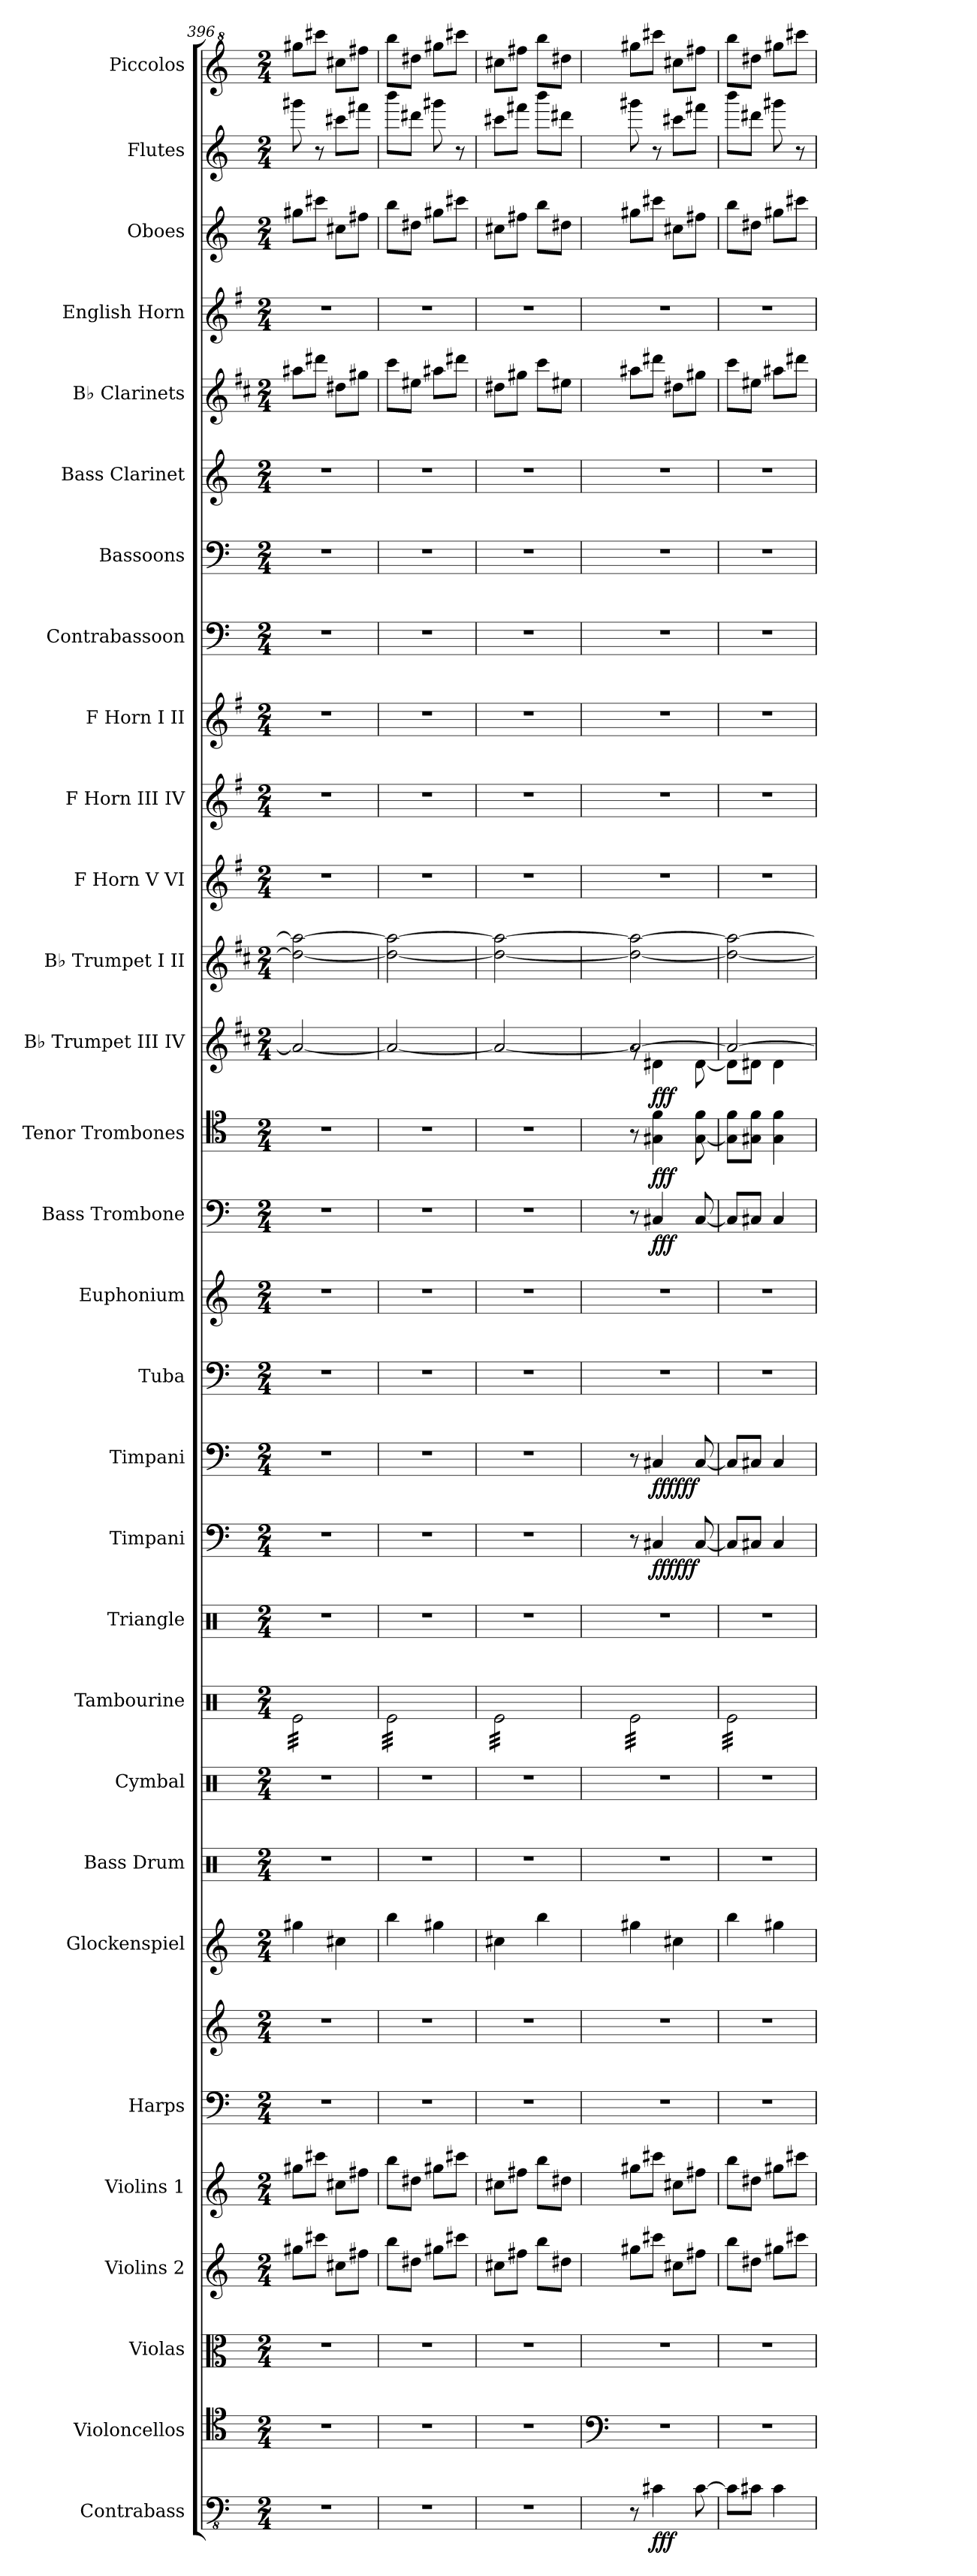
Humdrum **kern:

**kern	**dynam	**kern	**kern	**kern	**kern	**kern	**kern	**kern	**kern	**kern	**kern	**kern	**kern	**dynam	**kern	**dynam	**kern	**kern	**kern	**dynam	**kern	**dynam	**kern	**dynam	**kern	**kern	**kern	**kern	**kern	**kern	**kern	**kern	**kern	**kern	**kern	**kern
*part30	*part30	*part29	*part28	*part27	*part26	*part25	*part25	*part24	*part23	*part22	*part21	*part20	*part19	*part19	*part18	*part18	*part17	*part16	*part15	*part15	*part14	*part14	*part13	*part13	*part12	*part11	*part10	*part9	*part8	*part7	*part6	*part5	*part4	*part3	*part2	*part1
*staff31	*staff31	*staff30	*staff29	*staff28	*staff27	*staff26	*staff25	*staff24	*staff23	*staff22	*staff21	*staff20	*staff19	*staff19	*staff18	*staff18	*staff17	*staff16	*staff15	*staff15	*staff14	*staff14	*staff13	*staff13	*staff12	*staff11	*staff10	*staff9	*staff8	*staff7	*staff6	*staff5	*staff4	*staff3	*staff2	*staff1
*I"Contrabass	*	*I"Violoncellos	*I"Violas	*I"Violins 2	*I"Violins 1	*I"Harps	*	*I"Glockenspiel	*I"Bass Drum	*I"Cymbal	*I"Tambourine	*I"Triangle	*I"Timpani	*	*I"Timpani	*	*I"Tuba	*I"Euphonium	*I"Bass Trombone	*	*I"Tenor Trombones	*	*I"B♭ Trumpet III IV	*	*I"B♭ Trumpet I II	*I"F Horn V VI	*I"F Horn III IV	*I"F Horn I II	*I"Contrabassoon	*I"Bassoons	*I"Bass Clarinet	*I"B♭ Clarinets	*I"English Horn	*I"Oboes	*I"Flutes	*I"Piccolos
*I'Cb.	*	*I'Vc.	*I'Vla.	*I'Vln. 2	*I'Vln. 1	*I'Hrp.	*	*I'Glk.	*I'B. Dr.	*I'Cym.	*I'Tamb.	*I'Trgl.	*I'Timp.	*	*I'Timp.	*	*I'Tba.	*I'Euph.	*I'Tbn.	*	*I'Tbn.	*	*I'B♭ Tpt.	*	*I'B♭ Tpt.	*I'F Hn.	*I'F Hn.	*I'F Hn.	*I'Cbsn.	*I'Bsn.	*I'B. Cl.	*I'B♭ Cl.	*I'E. Hn.	*I'Ob.	*I'Fl.	*I'Picc.
*clefFv4	*	*clefC4	*clefC3	*clefG2	*clefG2	*clefF4	*clefG2	*clefG2	*clefX	*clefX	*clefX	*clefX	*clefF4	*	*clefF4	*	*clefF4	*clefG2	*clefF4	*	*clefC4	*	*clefG2	*	*clefG2	*clefG2	*clefG2	*clefG2	*clefF4	*clefF4	*clefG2	*clefG2	*clefG2	*clefG2	*clefG2	*clefG^2
*	*	*	*	*	*	*	*	*ITrd-14c-24	*	*	*	*	*	*	*	*	*	*ITrd8c14	*	*	*	*	*ITrd1c2	*	*ITrd1c2	*ITrd4c7	*ITrd4c7	*ITrd4c7	*ITrd7c12	*	*ITrd8c14	*ITrd1c2	*ITrd4c7	*	*	*
*k[]	*	*k[]	*k[]	*k[]	*k[]	*k[]	*k[]	*k[]	*k[]	*k[]	*k[]	*k[]	*k[]	*	*k[]	*	*k[]	*k[]	*k[]	*	*k[]	*	*k[]	*	*k[]	*k[]	*k[]	*k[]	*k[]	*k[]	*k[]	*k[]	*k[]	*k[]	*k[]	*k[]
*M2/4	*	*M2/4	*M2/4	*M2/4	*M2/4	*M2/4	*M2/4	*M2/4	*M2/4	*M2/4	*M2/4	*M2/4	*M2/4	*	*M2/4	*	*M2/4	*M2/4	*M2/4	*	*M2/4	*	*M2/4	*	*M2/4	*M2/4	*M2/4	*M2/4	*M2/4	*M2/4	*M2/4	*M2/4	*M2/4	*M2/4	*M2/4	*M2/4
=396	=396	=396	=396	=396	=396	=396	=396	=396	=396	=396	=396	=396	=396	=396	=396	=396	=396	=396	=396	=396	=396	=396	=396	=396	=396	=396	=396	=396	=396	=396	=396	=396	=396	=396	=396	=396
*	*	*	*	*	*	*	*	*	*	*	*tremolo	*	*	*	*	*	*	*	*	*	*	*	*	*	*	*	*	*	*	*	*	*	*	*	*	*
2r	.	2r	2r	8gg#X\L	8gg#X\L	2r	2r	4gggg#X\	2r	2r	32Re\LLL	2r	2r	.	2r	.	2r	2r	2r	.	2r	.	2g#/_	.	2cc#\_ 2gg#\_	2r	2r	2r	2r	2r	2r	8gg#X\L	2r	8gg#X\L	8ggg#X\	8ggg#X\L
.	.	.	.	.	.	.	.	.	.	.	32Re\	.	.	.	.	.	.	.	.	.	.	.	.	.	.	.	.	.	.	.	.	.	.	.	.	.
.	.	.	.	.	.	.	.	.	.	.	32Re\	.	.	.	.	.	.	.	.	.	.	.	.	.	.	.	.	.	.	.	.	.	.	.	.	.
.	.	.	.	.	.	.	.	.	.	.	32Re\	.	.	.	.	.	.	.	.	.	.	.	.	.	.	.	.	.	.	.	.	.	.	.	.	.
.	.	.	.	8ccc#X\J	8ccc#X\J	.	.	.	.	.	32Re\	.	.	.	.	.	.	.	.	.	.	.	.	.	.	.	.	.	.	.	.	8ccc#X\J	.	8ccc#X\J	8r	8cccc#X\J
.	.	.	.	.	.	.	.	.	.	.	32Re\	.	.	.	.	.	.	.	.	.	.	.	.	.	.	.	.	.	.	.	.	.	.	.	.	.
.	.	.	.	.	.	.	.	.	.	.	32Re\	.	.	.	.	.	.	.	.	.	.	.	.	.	.	.	.	.	.	.	.	.	.	.	.	.
.	.	.	.	.	.	.	.	.	.	.	32Re\	.	.	.	.	.	.	.	.	.	.	.	.	.	.	.	.	.	.	.	.	.	.	.	.	.
.	.	.	.	8cc#X\L	8cc#X\L	.	.	4cccc#X\	.	.	32Re\	.	.	.	.	.	.	.	.	.	.	.	.	.	.	.	.	.	.	.	.	8cc#X\L	.	8cc#X\L	8ccc#X\L	8ccc#X\L
.	.	.	.	.	.	.	.	.	.	.	32Re\	.	.	.	.	.	.	.	.	.	.	.	.	.	.	.	.	.	.	.	.	.	.	.	.	.
.	.	.	.	.	.	.	.	.	.	.	32Re\	.	.	.	.	.	.	.	.	.	.	.	.	.	.	.	.	.	.	.	.	.	.	.	.	.
.	.	.	.	.	.	.	.	.	.	.	32Re\	.	.	.	.	.	.	.	.	.	.	.	.	.	.	.	.	.	.	.	.	.	.	.	.	.
.	.	.	.	8ff#X\J	8ff#X\J	.	.	.	.	.	32Re\	.	.	.	.	.	.	.	.	.	.	.	.	.	.	.	.	.	.	.	.	8ff#X\J	.	8ff#X\J	8fff#X\J	8fff#X\J
.	.	.	.	.	.	.	.	.	.	.	32Re\	.	.	.	.	.	.	.	.	.	.	.	.	.	.	.	.	.	.	.	.	.	.	.	.	.
.	.	.	.	.	.	.	.	.	.	.	32Re\	.	.	.	.	.	.	.	.	.	.	.	.	.	.	.	.	.	.	.	.	.	.	.	.	.
.	.	.	.	.	.	.	.	.	.	.	32Re\JJJ	.	.	.	.	.	.	.	.	.	.	.	.	.	.	.	.	.	.	.	.	.	.	.	.	.
=397	=397	=397	=397	=397	=397	=397	=397	=397	=397	=397	=397	=397	=397	=397	=397	=397	=397	=397	=397	=397	=397	=397	=397	=397	=397	=397	=397	=397	=397	=397	=397	=397	=397	=397	=397	=397
2r	.	2r	2r	8bb\L	8bb\L	2r	2r	4bbbb\	2r	2r	32Re\LLL	2r	2r	.	2r	.	2r	2r	2r	.	2r	.	2g#/_	.	2cc#\_ 2gg#\_	2r	2r	2r	2r	2r	2r	8bb\L	2r	8bb\L	8bbb\L	8bbb\L
.	.	.	.	.	.	.	.	.	.	.	32Re\	.	.	.	.	.	.	.	.	.	.	.	.	.	.	.	.	.	.	.	.	.	.	.	.	.
.	.	.	.	.	.	.	.	.	.	.	32Re\	.	.	.	.	.	.	.	.	.	.	.	.	.	.	.	.	.	.	.	.	.	.	.	.	.
.	.	.	.	.	.	.	.	.	.	.	32Re\	.	.	.	.	.	.	.	.	.	.	.	.	.	.	.	.	.	.	.	.	.	.	.	.	.
.	.	.	.	8dd#X\J	8dd#X\J	.	.	.	.	.	32Re\	.	.	.	.	.	.	.	.	.	.	.	.	.	.	.	.	.	.	.	.	8dd#X\J	.	8dd#X\J	8ddd#X\J	8ddd#X\J
.	.	.	.	.	.	.	.	.	.	.	32Re\	.	.	.	.	.	.	.	.	.	.	.	.	.	.	.	.	.	.	.	.	.	.	.	.	.
.	.	.	.	.	.	.	.	.	.	.	32Re\	.	.	.	.	.	.	.	.	.	.	.	.	.	.	.	.	.	.	.	.	.	.	.	.	.
.	.	.	.	.	.	.	.	.	.	.	32Re\	.	.	.	.	.	.	.	.	.	.	.	.	.	.	.	.	.	.	.	.	.	.	.	.	.
.	.	.	.	8gg#X\L	8gg#X\L	.	.	4gggg#X\	.	.	32Re\	.	.	.	.	.	.	.	.	.	.	.	.	.	.	.	.	.	.	.	.	8gg#X\L	.	8gg#X\L	8ggg#X\	8ggg#X\L
.	.	.	.	.	.	.	.	.	.	.	32Re\	.	.	.	.	.	.	.	.	.	.	.	.	.	.	.	.	.	.	.	.	.	.	.	.	.
.	.	.	.	.	.	.	.	.	.	.	32Re\	.	.	.	.	.	.	.	.	.	.	.	.	.	.	.	.	.	.	.	.	.	.	.	.	.
.	.	.	.	.	.	.	.	.	.	.	32Re\	.	.	.	.	.	.	.	.	.	.	.	.	.	.	.	.	.	.	.	.	.	.	.	.	.
.	.	.	.	8ccc#X\J	8ccc#X\J	.	.	.	.	.	32Re\	.	.	.	.	.	.	.	.	.	.	.	.	.	.	.	.	.	.	.	.	8ccc#X\J	.	8ccc#X\J	8r	8cccc#X\J
.	.	.	.	.	.	.	.	.	.	.	32Re\	.	.	.	.	.	.	.	.	.	.	.	.	.	.	.	.	.	.	.	.	.	.	.	.	.
.	.	.	.	.	.	.	.	.	.	.	32Re\	.	.	.	.	.	.	.	.	.	.	.	.	.	.	.	.	.	.	.	.	.	.	.	.	.
.	.	.	.	.	.	.	.	.	.	.	32Re\JJJ	.	.	.	.	.	.	.	.	.	.	.	.	.	.	.	.	.	.	.	.	.	.	.	.	.
=398	=398	=398	=398	=398	=398	=398	=398	=398	=398	=398	=398	=398	=398	=398	=398	=398	=398	=398	=398	=398	=398	=398	=398	=398	=398	=398	=398	=398	=398	=398	=398	=398	=398	=398	=398	=398
2r	.	2r	2r	8cc#X\L	8cc#X\L	2r	2r	4cccc#X\	2r	2r	32Re\LLL	2r	2r	.	2r	.	2r	2r	2r	.	2r	.	2g#/_	.	2cc#\_ 2gg#\_	2r	2r	2r	2r	2r	2r	8cc#X\L	2r	8cc#X\L	8ccc#X\L	8ccc#X\L
.	.	.	.	.	.	.	.	.	.	.	32Re\	.	.	.	.	.	.	.	.	.	.	.	.	.	.	.	.	.	.	.	.	.	.	.	.	.
.	.	.	.	.	.	.	.	.	.	.	32Re\	.	.	.	.	.	.	.	.	.	.	.	.	.	.	.	.	.	.	.	.	.	.	.	.	.
.	.	.	.	.	.	.	.	.	.	.	32Re\	.	.	.	.	.	.	.	.	.	.	.	.	.	.	.	.	.	.	.	.	.	.	.	.	.
.	.	.	.	8ff#X\J	8ff#X\J	.	.	.	.	.	32Re\	.	.	.	.	.	.	.	.	.	.	.	.	.	.	.	.	.	.	.	.	8ff#X\J	.	8ff#X\J	8fff#X\J	8fff#X\J
.	.	.	.	.	.	.	.	.	.	.	32Re\	.	.	.	.	.	.	.	.	.	.	.	.	.	.	.	.	.	.	.	.	.	.	.	.	.
.	.	.	.	.	.	.	.	.	.	.	32Re\	.	.	.	.	.	.	.	.	.	.	.	.	.	.	.	.	.	.	.	.	.	.	.	.	.
.	.	.	.	.	.	.	.	.	.	.	32Re\	.	.	.	.	.	.	.	.	.	.	.	.	.	.	.	.	.	.	.	.	.	.	.	.	.
.	.	.	.	8bb\L	8bb\L	.	.	4bbbb\	.	.	32Re\	.	.	.	.	.	.	.	.	.	.	.	.	.	.	.	.	.	.	.	.	8bb\L	.	8bb\L	8bbb\L	8bbb\L
.	.	.	.	.	.	.	.	.	.	.	32Re\	.	.	.	.	.	.	.	.	.	.	.	.	.	.	.	.	.	.	.	.	.	.	.	.	.
.	.	.	.	.	.	.	.	.	.	.	32Re\	.	.	.	.	.	.	.	.	.	.	.	.	.	.	.	.	.	.	.	.	.	.	.	.	.
.	.	.	.	.	.	.	.	.	.	.	32Re\	.	.	.	.	.	.	.	.	.	.	.	.	.	.	.	.	.	.	.	.	.	.	.	.	.
.	.	.	.	8dd#X\J	8dd#X\J	.	.	.	.	.	32Re\	.	.	.	.	.	.	.	.	.	.	.	.	.	.	.	.	.	.	.	.	8dd#X\J	.	8dd#X\J	8ddd#X\J	8ddd#X\J
.	.	.	.	.	.	.	.	.	.	.	32Re\	.	.	.	.	.	.	.	.	.	.	.	.	.	.	.	.	.	.	.	.	.	.	.	.	.
.	.	.	.	.	.	.	.	.	.	.	32Re\	.	.	.	.	.	.	.	.	.	.	.	.	.	.	.	.	.	.	.	.	.	.	.	.	.
.	.	.	.	.	.	.	.	.	.	.	32Re\JJJ	.	.	.	.	.	.	.	.	.	.	.	.	.	.	.	.	.	.	.	.	.	.	.	.	.
=399	=399	=399	=399	=399	=399	=399	=399	=399	=399	=399	=399	=399	=399	=399	=399	=399	=399	=399	=399	=399	=399	=399	=399	=399	=399	=399	=399	=399	=399	=399	=399	=399	=399	=399	=399	=399
*	*	*clefF4	*	*	*	*	*	*	*	*	*	*	*	*	*	*	*	*	*	*	*	*	*	*	*	*	*	*	*	*	*	*	*	*	*	*
*	*	*	*	*	*	*	*	*	*	*	*	*	*	*	*	*	*	*	*	*	*	*	*^	*	*	*	*	*	*	*	*	*	*	*	*	*
8r	.	2r	2r	8gg#X\L	8gg#X\L	2r	2r	4gggg#X\	2r	2r	32Re\LLL	2r	8r	.	8r	.	2r	2r	8r	.	8r	.	2g#/_	8rg	.	2cc#\_ 2gg#\_	2r	2r	2r	2r	2r	2r	8gg#X\L	2r	8gg#X\L	8ggg#X\	8ggg#X\L
.	.	.	.	.	.	.	.	.	.	.	32Re\	.	.	.	.	.	.	.	.	.	.	.	.	.	.	.	.	.	.	.	.	.	.	.	.	.	.
.	.	.	.	.	.	.	.	.	.	.	32Re\	.	.	.	.	.	.	.	.	.	.	.	.	.	.	.	.	.	.	.	.	.	.	.	.	.	.
.	.	.	.	.	.	.	.	.	.	.	32Re\	.	.	.	.	.	.	.	.	.	.	.	.	.	.	.	.	.	.	.	.	.	.	.	.	.	.
!	!LO:DY:b	!	!	!	!	!	!	!	!	!	!	!	!	!LO:DY:b	!	!	!	!	!	!	!	!	!	!	!	!	!	!	!	!	!	!	!	!	!	!	!
!	!	!	!	!	!	!	!	!	!	!	!	!	!	!LO:DY:n=1:b	!	!LO:DY:b	!	!	!	!	!	!	!	!	!	!	!	!	!	!	!	!	!	!	!	!	!
!	!	!	!	!	!	!	!	!	!	!	!	!	!	!	!	!LO:DY:n=1:b	!	!	!	!LO:DY:b	!	!LO:DY:b	!	!	!LO:DY:b	!	!	!	!	!	!	!	!	!	!	!	!
4C#X\	fff	.	.	8ccc#X\J	8ccc#X\J	.	.	.	.	.	32Re\	.	4C#X/	fff fff	4C#X/	fff fff	.	.	4C#X/	fff	4G#X\ 4f\	fff	.	4c#X\	fff	.	.	.	.	.	.	.	8ccc#X\J	.	8ccc#X\J	8r	8cccc#X\J
.	.	.	.	.	.	.	.	.	.	.	32Re\	.	.	.	.	.	.	.	.	.	.	.	.	.	.	.	.	.	.	.	.	.	.	.	.	.	.
.	.	.	.	.	.	.	.	.	.	.	32Re\	.	.	.	.	.	.	.	.	.	.	.	.	.	.	.	.	.	.	.	.	.	.	.	.	.	.
.	.	.	.	.	.	.	.	.	.	.	32Re\	.	.	.	.	.	.	.	.	.	.	.	.	.	.	.	.	.	.	.	.	.	.	.	.	.	.
.	.	.	.	8cc#X\L	8cc#X\L	.	.	4cccc#X\	.	.	32Re\	.	.	.	.	.	.	.	.	.	.	.	.	.	.	.	.	.	.	.	.	.	8cc#X\L	.	8cc#X\L	8ccc#X\L	8ccc#X\L
.	.	.	.	.	.	.	.	.	.	.	32Re\	.	.	.	.	.	.	.	.	.	.	.	.	.	.	.	.	.	.	.	.	.	.	.	.	.	.
.	.	.	.	.	.	.	.	.	.	.	32Re\	.	.	.	.	.	.	.	.	.	.	.	.	.	.	.	.	.	.	.	.	.	.	.	.	.	.
.	.	.	.	.	.	.	.	.	.	.	32Re\	.	.	.	.	.	.	.	.	.	.	.	.	.	.	.	.	.	.	.	.	.	.	.	.	.	.
[8C#\	.	.	.	8ff#X\J	8ff#X\J	.	.	.	.	.	32Re\	.	[8C#/	.	[8C#/	.	.	.	[8C#/	.	[8G#\ 8f\	.	.	[8c#\	.	.	.	.	.	.	.	.	8ff#X\J	.	8ff#X\J	8fff#X\J	8fff#X\J
.	.	.	.	.	.	.	.	.	.	.	32Re\	.	.	.	.	.	.	.	.	.	.	.	.	.	.	.	.	.	.	.	.	.	.	.	.	.	.
.	.	.	.	.	.	.	.	.	.	.	32Re\	.	.	.	.	.	.	.	.	.	.	.	.	.	.	.	.	.	.	.	.	.	.	.	.	.	.
.	.	.	.	.	.	.	.	.	.	.	32Re\JJJ	.	.	.	.	.	.	.	.	.	.	.	.	.	.	.	.	.	.	.	.	.	.	.	.	.	.
=400	=400	=400	=400	=400	=400	=400	=400	=400	=400	=400	=400	=400	=400	=400	=400	=400	=400	=400	=400	=400	=400	=400	=400	=400	=400	=400	=400	=400	=400	=400	=400	=400	=400	=400	=400	=400	=400
8C#\L]	.	2r	2r	8bb\L	8bb\L	2r	2r	4bbbb\	2r	2r	32Re\LLL	2r	8C#/L]	.	8C#/L]	.	2r	2r	8C#/L]	.	8G#\] 8f\L	.	2g#/_	8c#\L]	.	2cc#\_ 2gg#\_	2r	2r	2r	2r	2r	2r	8bb\L	2r	8bb\L	8bbb\L	8bbb\L
.	.	.	.	.	.	.	.	.	.	.	32Re\	.	.	.	.	.	.	.	.	.	.	.	.	.	.	.	.	.	.	.	.	.	.	.	.	.	.
.	.	.	.	.	.	.	.	.	.	.	32Re\	.	.	.	.	.	.	.	.	.	.	.	.	.	.	.	.	.	.	.	.	.	.	.	.	.	.
.	.	.	.	.	.	.	.	.	.	.	32Re\	.	.	.	.	.	.	.	.	.	.	.	.	.	.	.	.	.	.	.	.	.	.	.	.	.	.
8C#X\J	.	.	.	8dd#X\J	8dd#X\J	.	.	.	.	.	32Re\	.	8C#X/J	.	8C#X/J	.	.	.	8C#X/J	.	8G#X\ 8f\J	.	.	8c#X\J	.	.	.	.	.	.	.	.	8dd#X\J	.	8dd#X\J	8ddd#X\J	8ddd#X\J
.	.	.	.	.	.	.	.	.	.	.	32Re\	.	.	.	.	.	.	.	.	.	.	.	.	.	.	.	.	.	.	.	.	.	.	.	.	.	.
.	.	.	.	.	.	.	.	.	.	.	32Re\	.	.	.	.	.	.	.	.	.	.	.	.	.	.	.	.	.	.	.	.	.	.	.	.	.	.
.	.	.	.	.	.	.	.	.	.	.	32Re\	.	.	.	.	.	.	.	.	.	.	.	.	.	.	.	.	.	.	.	.	.	.	.	.	.	.
4C#\	.	.	.	8gg#X\L	8gg#X\L	.	.	4gggg#X\	.	.	32Re\	.	4C#/	.	4C#/	.	.	.	4C#/	.	4G#\ 4f\	.	.	4c#\	.	.	.	.	.	.	.	.	8gg#X\L	.	8gg#X\L	8ggg#X\	8ggg#X\L
.	.	.	.	.	.	.	.	.	.	.	32Re\	.	.	.	.	.	.	.	.	.	.	.	.	.	.	.	.	.	.	.	.	.	.	.	.	.	.
.	.	.	.	.	.	.	.	.	.	.	32Re\	.	.	.	.	.	.	.	.	.	.	.	.	.	.	.	.	.	.	.	.	.	.	.	.	.	.
.	.	.	.	.	.	.	.	.	.	.	32Re\	.	.	.	.	.	.	.	.	.	.	.	.	.	.	.	.	.	.	.	.	.	.	.	.	.	.
.	.	.	.	8ccc#X\J	8ccc#X\J	.	.	.	.	.	32Re\	.	.	.	.	.	.	.	.	.	.	.	.	.	.	.	.	.	.	.	.	.	8ccc#X\J	.	8ccc#X\J	8r	8cccc#X\J
.	.	.	.	.	.	.	.	.	.	.	32Re\	.	.	.	.	.	.	.	.	.	.	.	.	.	.	.	.	.	.	.	.	.	.	.	.	.	.
.	.	.	.	.	.	.	.	.	.	.	32Re\	.	.	.	.	.	.	.	.	.	.	.	.	.	.	.	.	.	.	.	.	.	.	.	.	.	.
.	.	.	.	.	.	.	.	.	.	.	32Re\JJJ	.	.	.	.	.	.	.	.	.	.	.	.	.	.	.	.	.	.	.	.	.	.	.	.	.	.
*	*	*	*	*	*	*	*	*	*	*	*Xtremolo	*	*	*	*	*	*	*	*	*	*	*	*	*	*	*	*	*	*	*	*	*	*	*	*	*	*
*	*	*	*	*	*	*	*	*	*	*	*	*	*	*	*	*	*	*	*	*	*	*	*v	*v	*	*	*	*	*	*	*	*	*	*	*	*	*
=	=	=	=	=	=	=	=	=	=	=	=	=	=	=	=	=	=	=	=	=	=	=	=	=	=	=	=	=	=	=	=	=	=	=	=	=
*-	*-	*-	*-	*-	*-	*-	*-	*-	*-	*-	*-	*-	*-	*-	*-	*-	*-	*-	*-	*-	*-	*-	*-	*-	*-	*-	*-	*-	*-	*-	*-	*-	*-	*-	*-	*-
